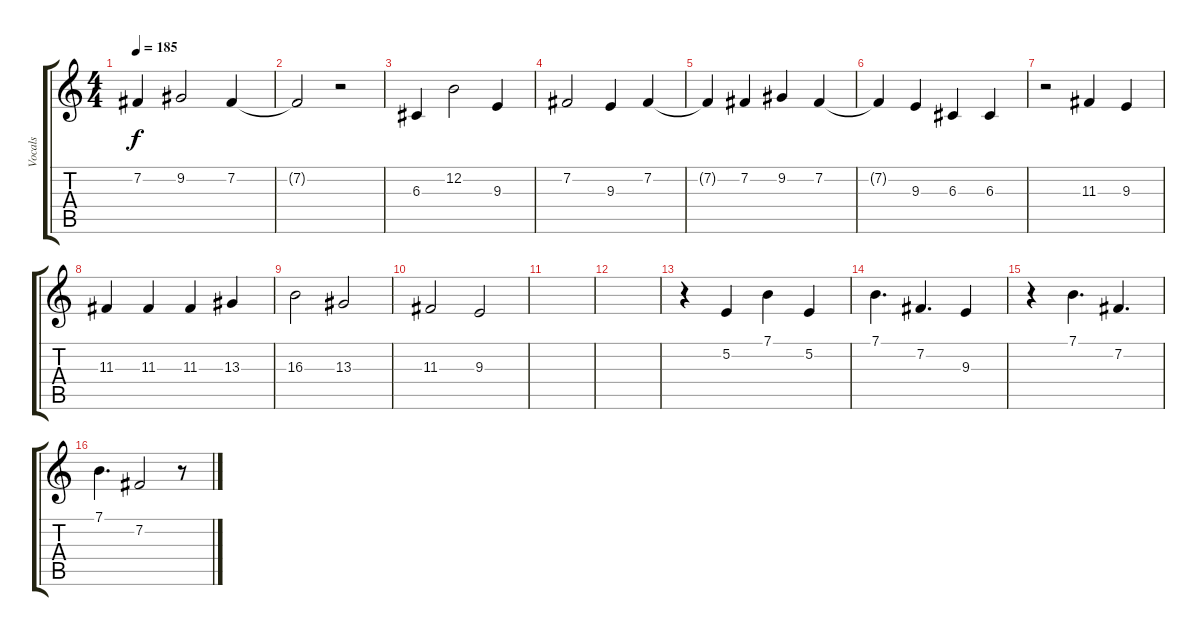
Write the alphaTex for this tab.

\track ("Vocals" "Vocals") {instrument ocarina}
\staff {score tabs}
\tuning (E4 B3 G3 D3 A2 E2) {hide}
\ts (4 4)
\tempo 185
\clef g2
\ks c
7.2{t}.4{dy f} 9.2.2 7.2.4 |
7.2{t}.2 r.2 |
6.3.4 12.2.2 9.3.4 |
7.2.2 9.3.4 7.2.4 |
7.2{t}.4 7.2.4 9.2.4 7.2.4 |
7.2{t}.4 9.3.4 6.3.4 6.3.4 |
r.2 11.3.4 9.3.4 |
11.3.4 11.3.4 11.3.4 13.3.4 |
16.3.2 13.3.2 |
11.3.2 9.3.2 |
|
|
r.4 5.2.4 7.1.4 5.2.4 |
7.1.4{d} 7.2.4{d} 9.3.4 |
r.4 7.1.4{d} 7.2.4{d} |
7.1.4{d} 7.2.2 r.8
